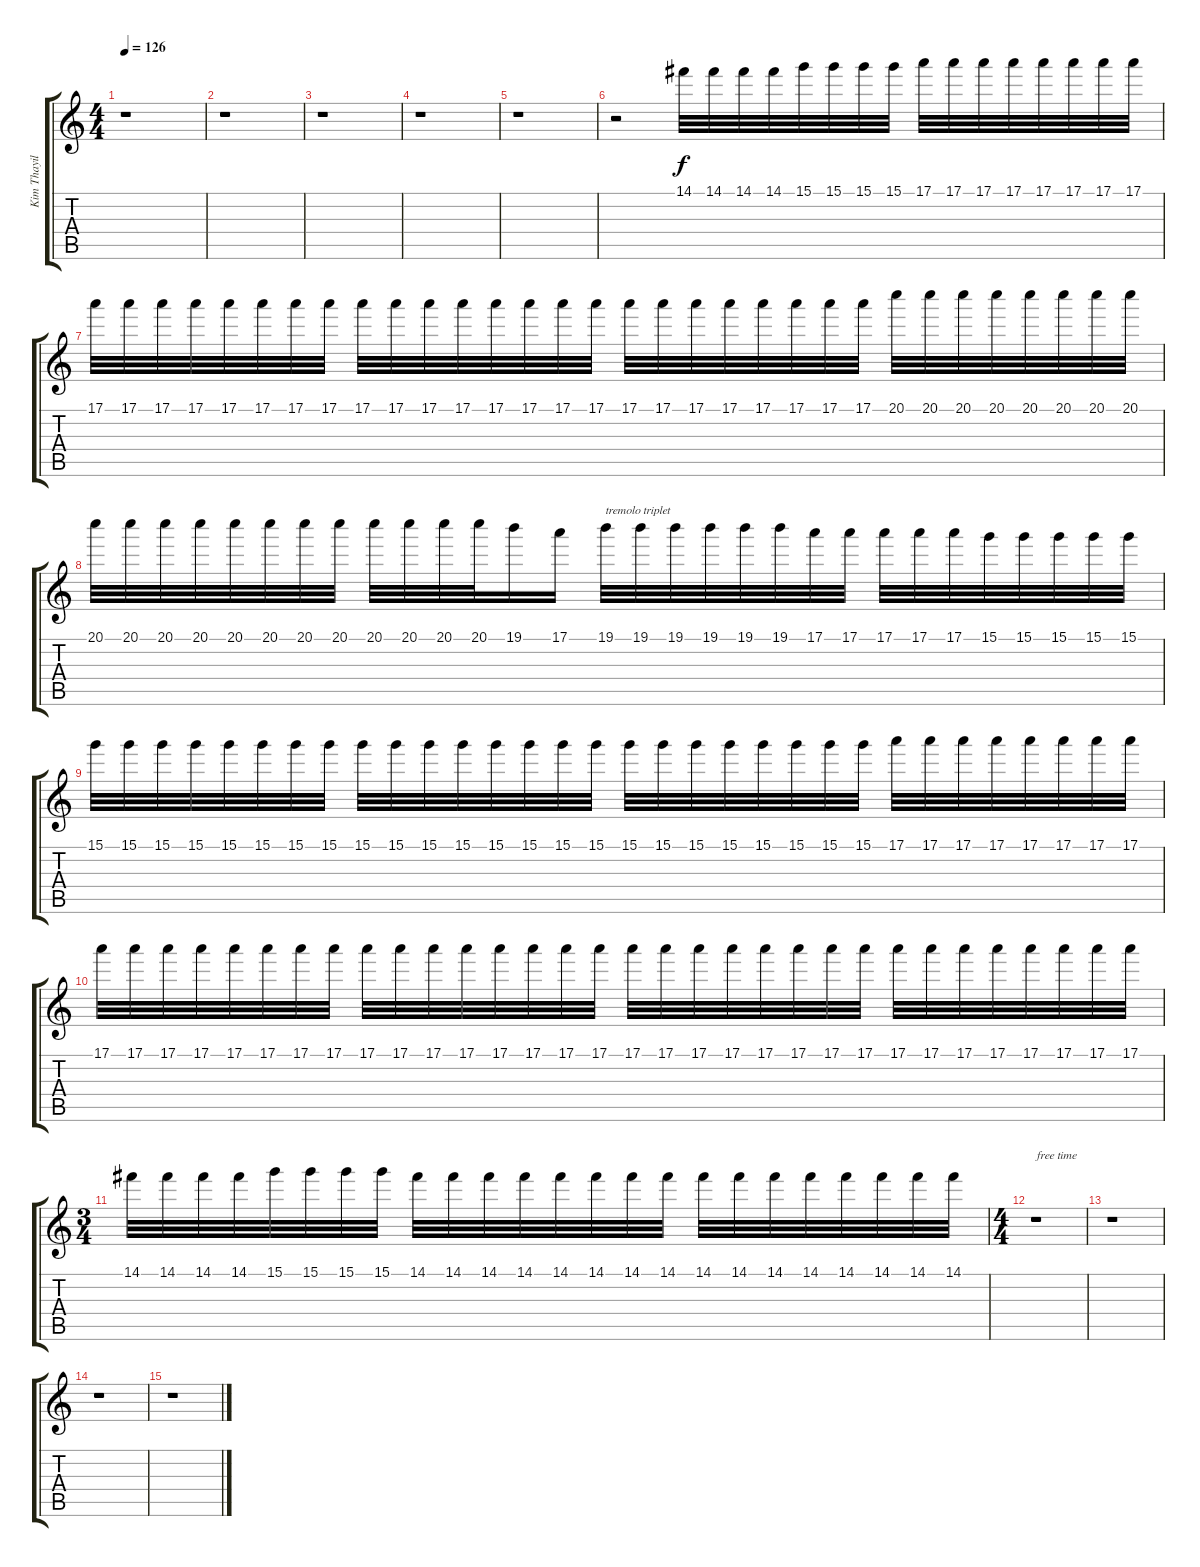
\track ("Kim Thayil - Solo" "Kim Thayil") {instrument distortionguitar}
\staff {score tabs}
\tuning (E4 B3 G3 D3 A2 D2) {hide}
\ts (4 4)
\tempo 126
\clef g2
\ks c
r.1{dy f} |
r.1 |
r.1 |
r.1 |
r.1 |
r.2 14.1.32 14.1.32 14.1.32 14.1.32 15.1.32 15.1.32 15.1.32 15.1.32 17.1.32 17.1.32 17.1.32 17.1.32 17.1.32 17.1.32 17.1.32 17.1.32 |
17.1.32 17.1.32 17.1.32 17.1.32 17.1.32 17.1.32 17.1.32 17.1.32 17.1.32 17.1.32 17.1.32 17.1.32 17.1.32 17.1.32 17.1.32 17.1.32 17.1.32 17.1.32 17.1.32 17.1.32 17.1.32 17.1.32 17.1.32 17.1.32 20.1.32 20.1.32 20.1.32 20.1.32 20.1.32 20.1.32 20.1.32 20.1.32 |
20.1.32 20.1.32 20.1.32 20.1.32 20.1.32 20.1.32 20.1.32 20.1.32 20.1.32 20.1.32 20.1.32 20.1.32 19.1.16 17.1.16 19.1.32{txt "tremolo triplet"} 19.1.32 19.1.32 19.1.32 19.1.32 19.1.32 17.1.32 17.1.32 17.1.32 17.1.32 17.1.32 15.1.32 15.1.32 15.1.32 15.1.32 15.1.32 |
15.1.32 15.1.32 15.1.32 15.1.32 15.1.32 15.1.32 15.1.32 15.1.32 15.1.32 15.1.32 15.1.32 15.1.32 15.1.32 15.1.32 15.1.32 15.1.32 15.1.32 15.1.32 15.1.32 15.1.32 15.1.32 15.1.32 15.1.32 15.1.32 17.1.32 17.1.32 17.1.32 17.1.32 17.1.32 17.1.32 17.1.32 17.1.32 |
17.1.32 17.1.32 17.1.32 17.1.32 17.1.32 17.1.32 17.1.32 17.1.32 17.1.32 17.1.32 17.1.32 17.1.32 17.1.32 17.1.32 17.1.32 17.1.32 17.1.32 17.1.32 17.1.32 17.1.32 17.1.32 17.1.32 17.1.32 17.1.32 17.1.32 17.1.32 17.1.32 17.1.32 17.1.32 17.1.32 17.1.32 17.1.32 |
\ts (3 4)
14.1.32 14.1.32 14.1.32 14.1.32 15.1.32 15.1.32 15.1.32 15.1.32 14.1.32 14.1.32 14.1.32 14.1.32 14.1.32 14.1.32 14.1.32 14.1.32 14.1.32 14.1.32 14.1.32 14.1.32 14.1.32 14.1.32 14.1.32 14.1.32 |
\ts (4 4)
r.1{txt "free time"} |
r.1 |
r.1 |
r.1
